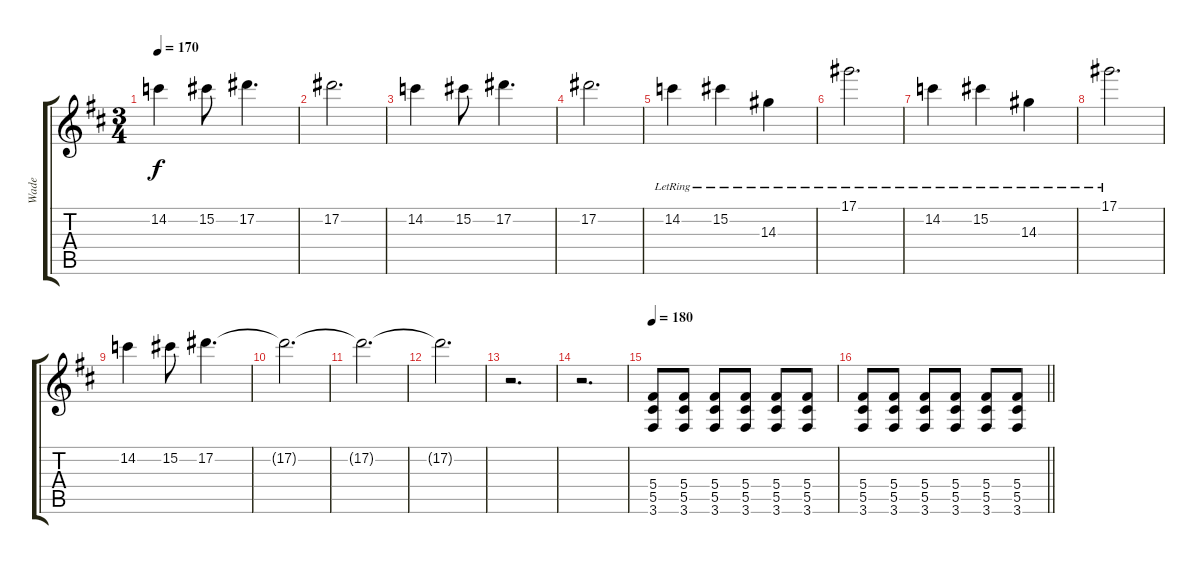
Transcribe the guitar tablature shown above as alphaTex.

\track ("Wade" "Wade") {instrument electricguitarjazz}
\staff {score tabs}
\tuning (Eb4 Bb3 Gb3 Db3 Ab2 Eb2) {hide}
\ts (3 4)
\tempo 170
\clef g2
\ks d
14.2.4{dy f} 15.2.8 17.2.4{d} |
17.2.2{d} |
14.2.4 15.2.8 17.2.4{d} |
17.2.2{d} |
14.2{lr}.4 15.2{lr}.4 14.3{lr}.4 |
17.1{lr}.2{d} |
14.2{lr}.4 15.2{lr}.4 14.3{lr}.4 |
17.1{lr}.2{d} |
14.2.4 15.2.8 17.2.4{d} |
17.2{t}.2{d} |
17.2{t}.2{d} |
17.2{t}.2{d} |
r.2{d} |
r.2{d} |
\tempo 180
(5.4 5.5 3.6).8 (5.4 5.5 3.6).8 (5.4 5.5 3.6).8 (5.4 5.5 3.6).8 (5.4 5.5 3.6).8 (5.4 5.5 3.6).8 |
\barLineRight lightlight
(5.4 5.5 3.6).8 (5.4 5.5 3.6).8 (5.4 5.5 3.6).8 (5.4 5.5 3.6).8 (5.4 5.5 3.6).8 (5.4 5.5 3.6).8
